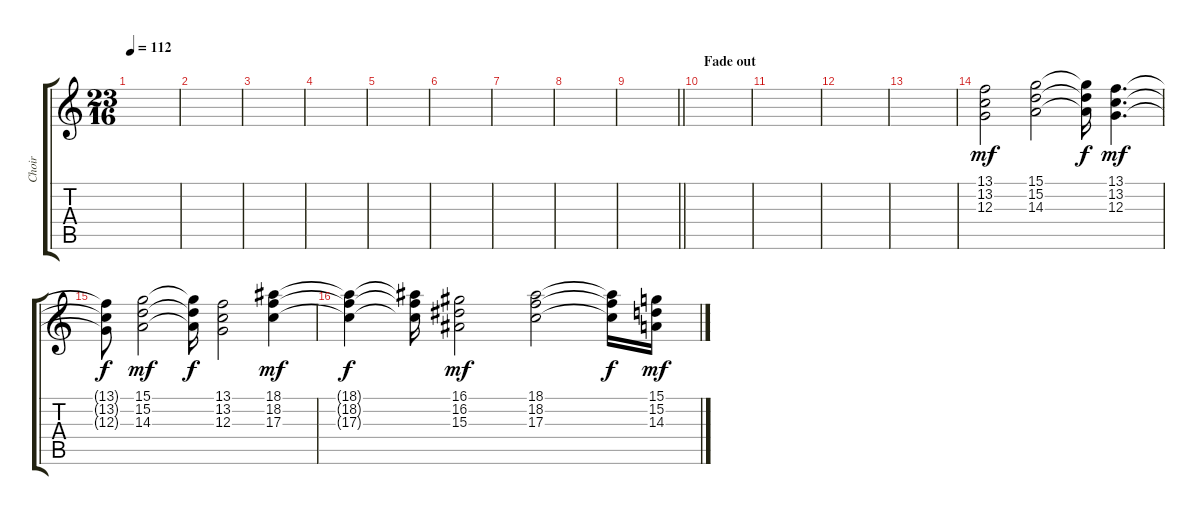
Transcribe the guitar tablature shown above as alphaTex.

\track ("Choir" "Choir") {instrument choiraahs}
\staff {score tabs}
\tuning (E4 B3 G3 D3 A2 E2) {hide}
\ts (23 16)
\tempo 112
\clef g2
\ks c
|
|
|
|
|
|
|
|
\barLineRight lightlight
|
\section ("" "Fade out")
|
|
|
|
(13.1 13.2 12.3).2{dy mf} (15.1 15.2 14.3).2 (15.1{t} 15.2{t} 14.3{t}).16{dy f} (13.1 13.2 12.3).4{d dy mf} |
(13.1{t} 13.2{t} 12.3{t}).8{dy f} (15.1 15.2 14.3).2{dy mf} (15.1{t} 15.2{t} 14.3{t}).16{dy f} (13.1 13.2 12.3).2 (18.1 18.2 17.3).4{dy mf} |
(18.1{t} 18.2{t} 17.3{t}).4{dy f} (18.1{t} 18.2{t} 17.3{t}).16 (16.1 16.2 15.3).2{dy mf} (18.1 18.2 17.3).2 (18.1{t} 18.2{t} 17.3{t}).16{dy f} (15.1 15.2 14.3).16{dy mf}
